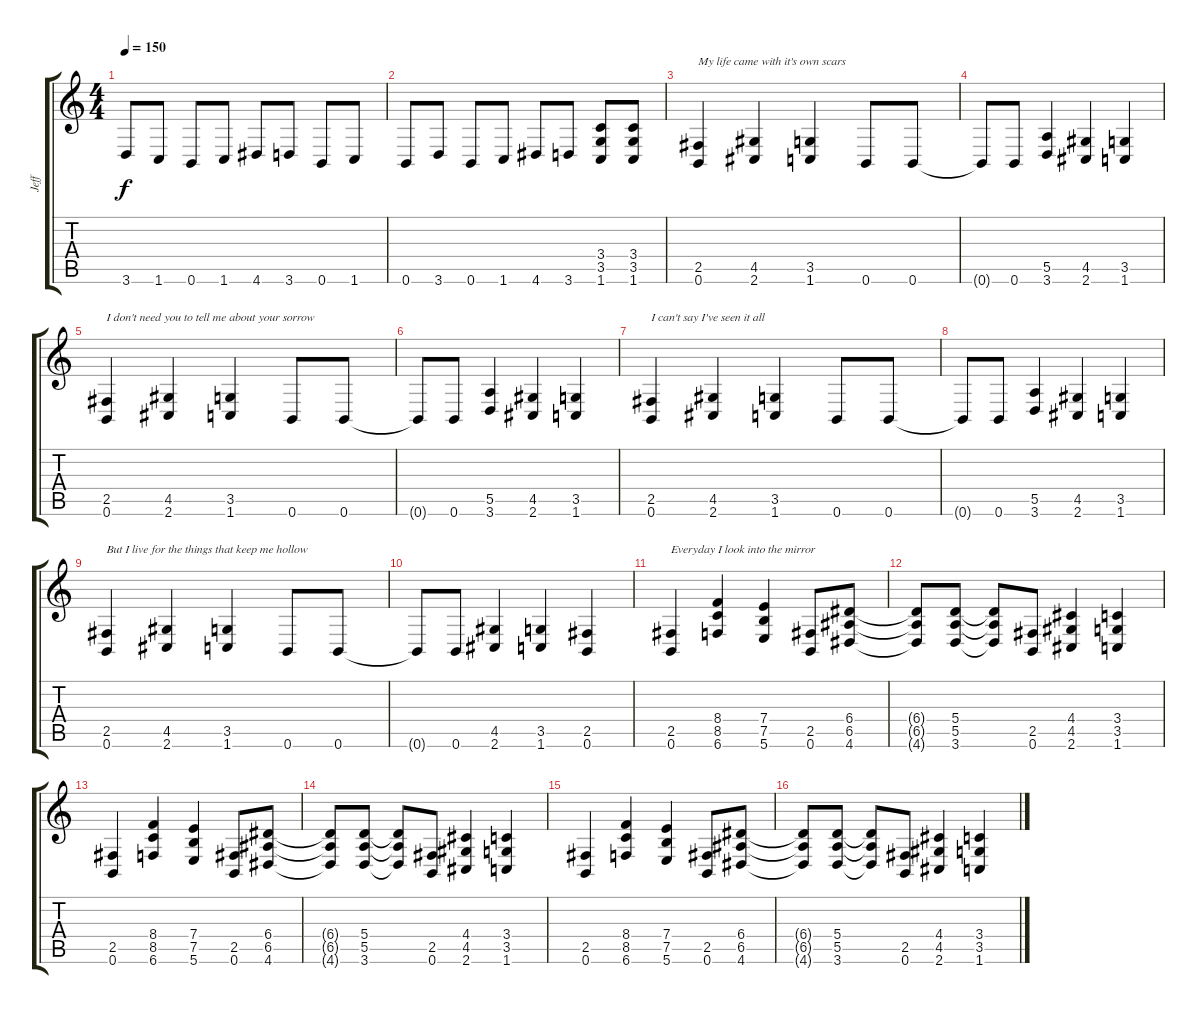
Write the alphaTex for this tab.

\track ("Jeff" "Jeff") {instrument distortionguitar}
\staff {score tabs}
\tuning (B3 Gb3 D3 A2 E2 B1) {hide}
\ts (4 4)
\tempo 150
\clef g2
\ks c
3.6.8{dy f} 1.6.8 0.6.8 1.6.8 4.6.8 3.6.8 0.6.8 1.6.8 |
0.6.8 3.6.8 0.6.8 1.6.8 4.6.8 3.6.8 (3.4 3.5 1.6).8 (3.4 3.5 1.6).8 |
(2.5 0.6).4{txt "My life came with it's own scars"} (4.5 2.6).4 (3.5 1.6).4 0.6.8 0.6.8 |
0.6{t}.8 0.6.8 (5.5 3.6).4 (4.5 2.6).4 (3.5 1.6).4 |
(2.5 0.6).4{txt "I don't need you to tell me about your sorrow"} (4.5 2.6).4 (3.5 1.6).4 0.6.8 0.6.8 |
0.6{t}.8 0.6.8 (5.5 3.6).4 (4.5 2.6).4 (3.5 1.6).4 |
(2.5 0.6).4{txt "I can't say I've seen it all"} (4.5 2.6).4 (3.5 1.6).4 0.6.8 0.6.8 |
0.6{t}.8 0.6.8 (5.5 3.6).4 (4.5 2.6).4 (3.5 1.6).4 |
(2.5 0.6).4{txt "But I live for the things that keep me hollow "} (4.5 2.6).4 (3.5 1.6).4 0.6.8 0.6.8 |
0.6{t}.8 0.6.8 (4.5 2.6).4 (3.5 1.6).4 (2.5 0.6).4 |
(2.5 0.6).4{txt "Everyday I look into the mirror"} (8.4 8.5 6.6).4 (7.4 7.5 5.6).4 (2.5 0.6).8 (6.4 6.5 4.6).8 |
(6.4{t} 6.5{t} 4.6{t}).8 (5.4 5.5 3.6).8 (5.4{t} 5.5{t} 3.6{t}).8 (2.5 0.6).8 (4.4 4.5 2.6).4 (3.4 3.5 1.6).4 |
(2.5 0.6).4{txt " "} (8.4 8.5 6.6).4 (7.4 7.5 5.6).4 (2.5 0.6).8 (6.4 6.5 4.6).8 |
(6.4{t} 6.5{t} 4.6{t}).8 (5.4 5.5 3.6).8 (5.4{t} 5.5{t} 3.6{t}).8 (2.5 0.6).8 (4.4 4.5 2.6).4 (3.4 3.5 1.6).4 |
(2.5 0.6).4{txt " "} (8.4 8.5 6.6).4 (7.4 7.5 5.6).4 (2.5 0.6).8 (6.4 6.5 4.6).8 |
(6.4{t} 6.5{t} 4.6{t}).8 (5.4 5.5 3.6).8 (5.4{t} 5.5{t} 3.6{t}).8 (2.5 0.6).8 (4.4 4.5 2.6).4 (3.4 3.5 1.6).4
